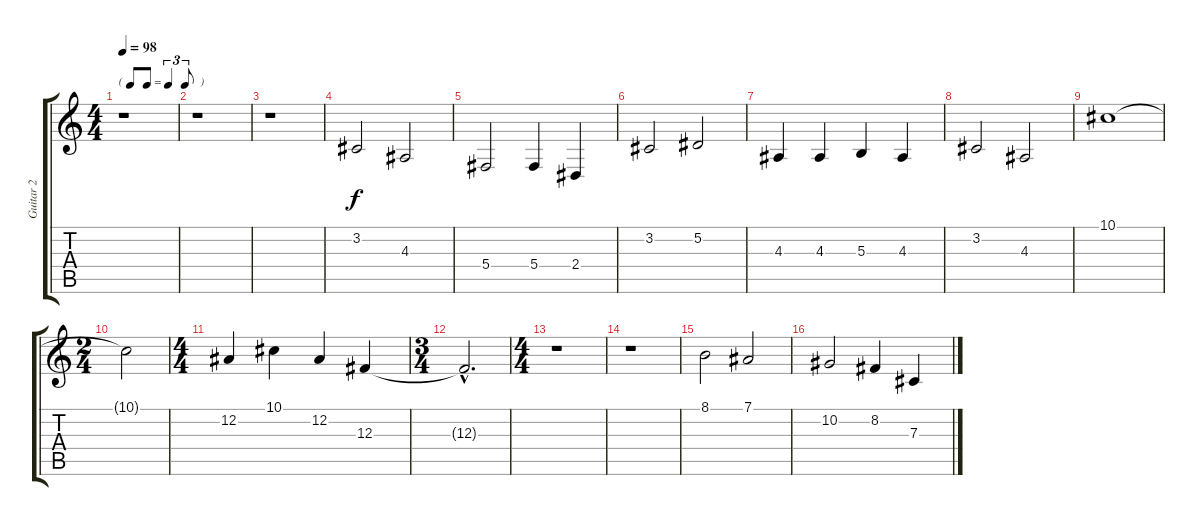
\track ("Guitar 2" "Guitar 2") {instrument lead1square}
\staff {score tabs}
\tuning (Eb4 Bb3 Gb3 Db3 Ab2 Eb2) {hide}
\ts (4 4)
\tf triplet8th
\tempo 98
\clef g2
\ks c
r.1{dy f} |
r.1 |
r.1 |
3.2.2 4.3.2 |
5.4.2 5.4.4 2.4.4 |
3.2.2 5.2.2 |
4.3.4 4.3.4 5.3.4 4.3.4 |
3.2.2 4.3.2 |
10.1.1 |
\ts (2 4)
10.1{t}.2 |
\ts (4 4)
12.2.4 10.1.4 12.2.4 12.3.4 |
\ts (3 4)
12.3{hac t}.2{d} |
\ts (4 4)
r.1 |
r.1 |
8.1.2 7.1.2 |
10.2.2 8.2.4 7.3.4
